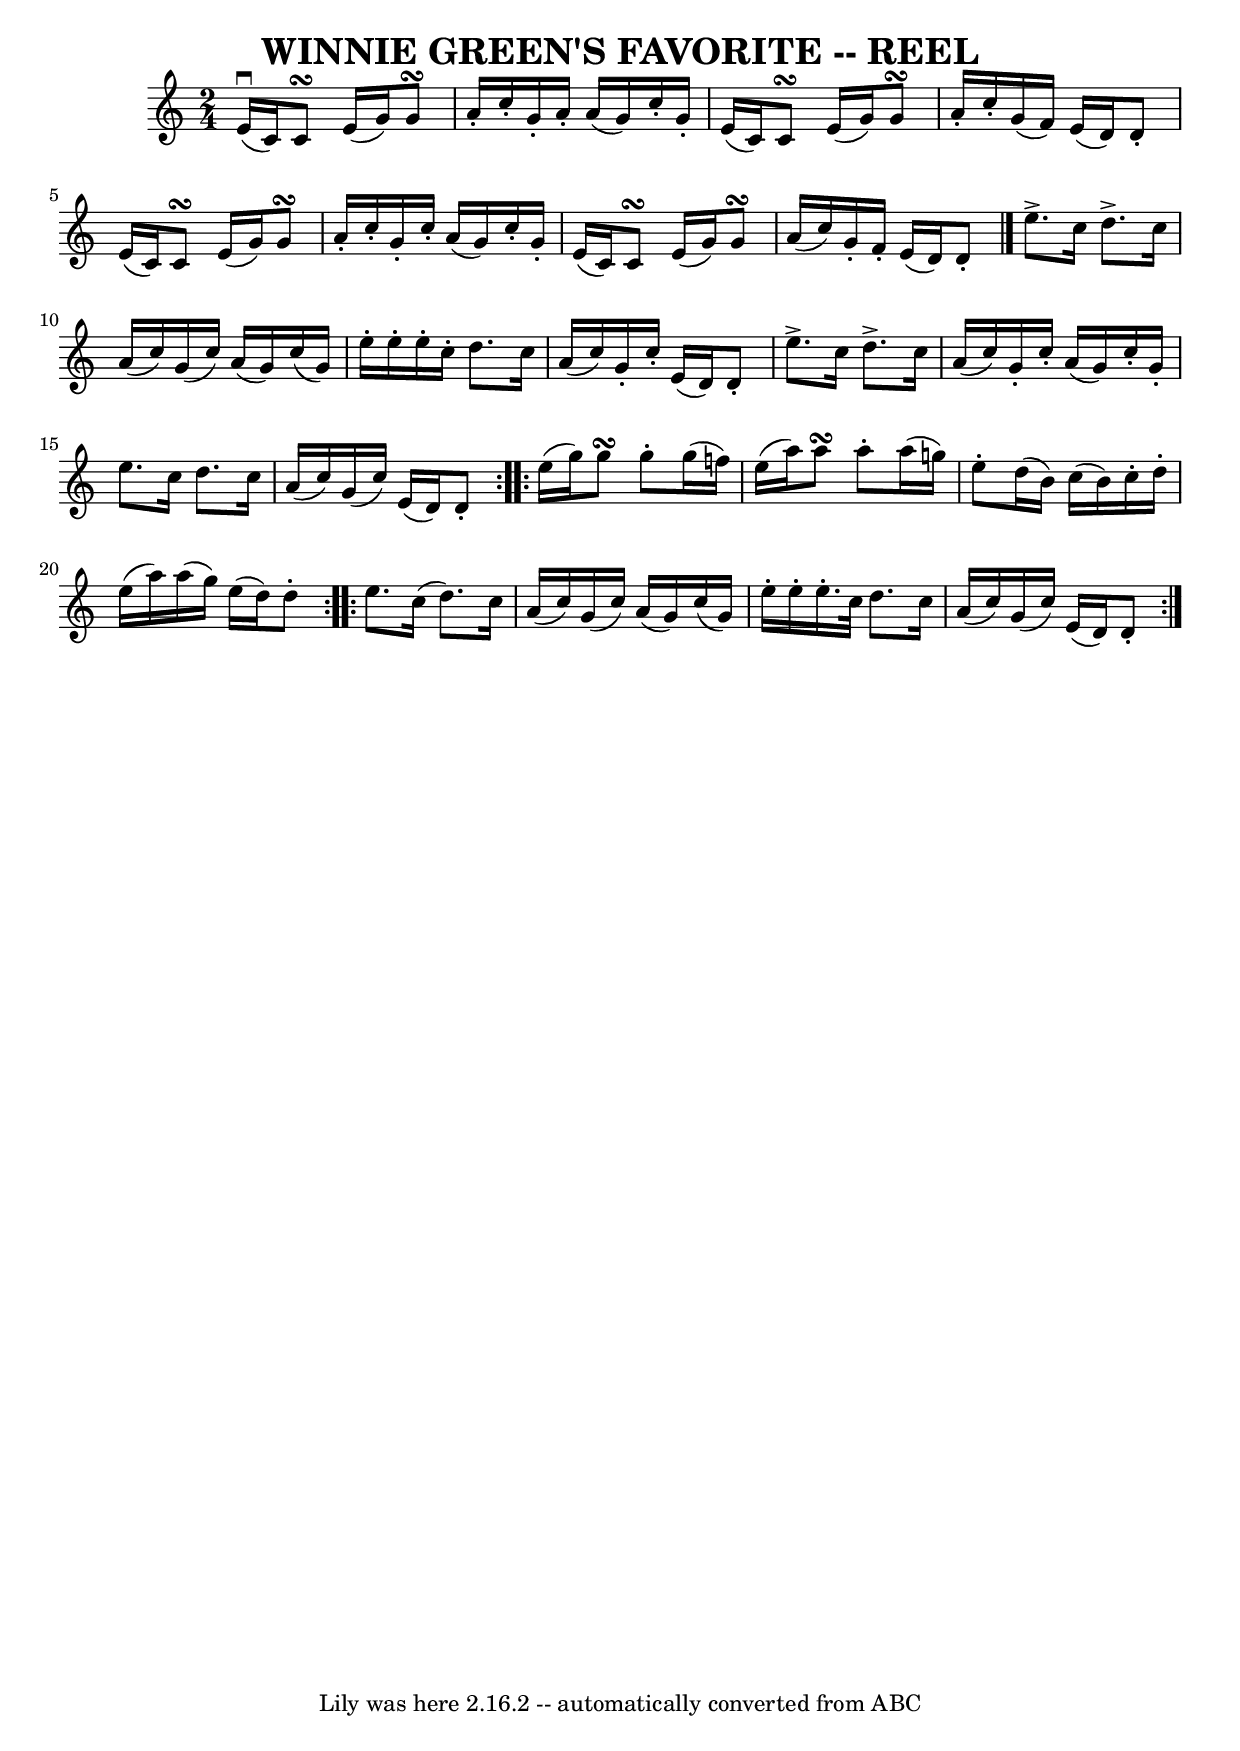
\version "2.16.2"
\include "Mammoth.ily"
\header {
	%% book = "Ryan's Mammoth Collection of Fiddle Tunes"
	crossRefNumber = "1"
	footnotes = ""
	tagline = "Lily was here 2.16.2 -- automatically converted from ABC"
	title = "WINNIE GREEN'S FAVORITE -- REEL"
}
voicedefault =  {


\time 2/4 
\key c \major e'16^\downbow(c'16) c'8\turn e'16 (
g'16) g'8\turn    |
 a'16 -. c''16 -. g'16 -. a'16 -. a'16 
(g'16) c''16 -. g'16 -.   |
 e'16 (c'16) c'8\turn    
e'16 (g'16) g'8\turn    |
 a'16 -. c''16 -. g'16 (f'16  
-) e'16 (d'16) d'8 -.   |
 e'16 (c'16) c'8\turn    
e'16 (g'16) g'8\turn    |
 a'16 -. c''16 -. g'16 -. c''16 
-. a'16 (g'16) c''16 -. g'16 -.   |
 e'16 (c'16)   
c'8\turn e'16 (g'16) g'8\turn    |
 a'16 (c''16)   
g'16 -. f'16 -. e'16 (d'16) d'8 -.   \bar "|."     
\repeat volta 2 { e''8.^\accent c''16 d''8.^\accent c''16    
|
 a'16 (c''16) g'16 (c''16) a'16 (g'16) c''16 
(g'16)   |
 e''16 -. e''16 -. e''16 -. c''16 -. d''8.    
c''16    |
 a'16 (c''16) g'16 -. c''16 -. e'16 (d'16) 
 d'8 -.   |
 e''8.^\accent c''16 d''8.^\accent c''16    
|
 a'16 (c''16) g'16 -. c''16 -. a'16 (g'16) c''16 
-. g'16 -.   |
 e''8. c''16 d''8. c''16    |
 a'16 (
 c''16) g'16 (c''16) e'16 (d'16) d'8 -.   }     
\repeat volta 2 { e''16 (g''16) g''8\turn g''8 -. g''16 (
f''!16)   |
 e''16 (a''16) a''8\turn a''8 -. a''16 (
g''!16)   |
 e''8 -. d''16 (b'16) c''16 (b'16)   
c''16 -. d''16 -.   |
 e''16 (a''16) a''16 (g''16)   
e''16 (d''16) d''8 -.   }     \repeat volta 2 { e''8. c''16 (
d''8.) c''16    |
 a'16 (c''16) g'16 (c''16) a'16 
(g'16) c''16 (g'16)   |
 e''16 -. e''16 -. e''16. -.  
 c''32 d''8. c''16    |
 a'16 (c''16) g'16 (c''16)  
 e'16 (d'16) d'8 -.   }
}

\score{
    <<

	\context Staff="default"
	{
	    \voicedefault 
	}

    >>
	\layout {
	}
	\midi {}
}
